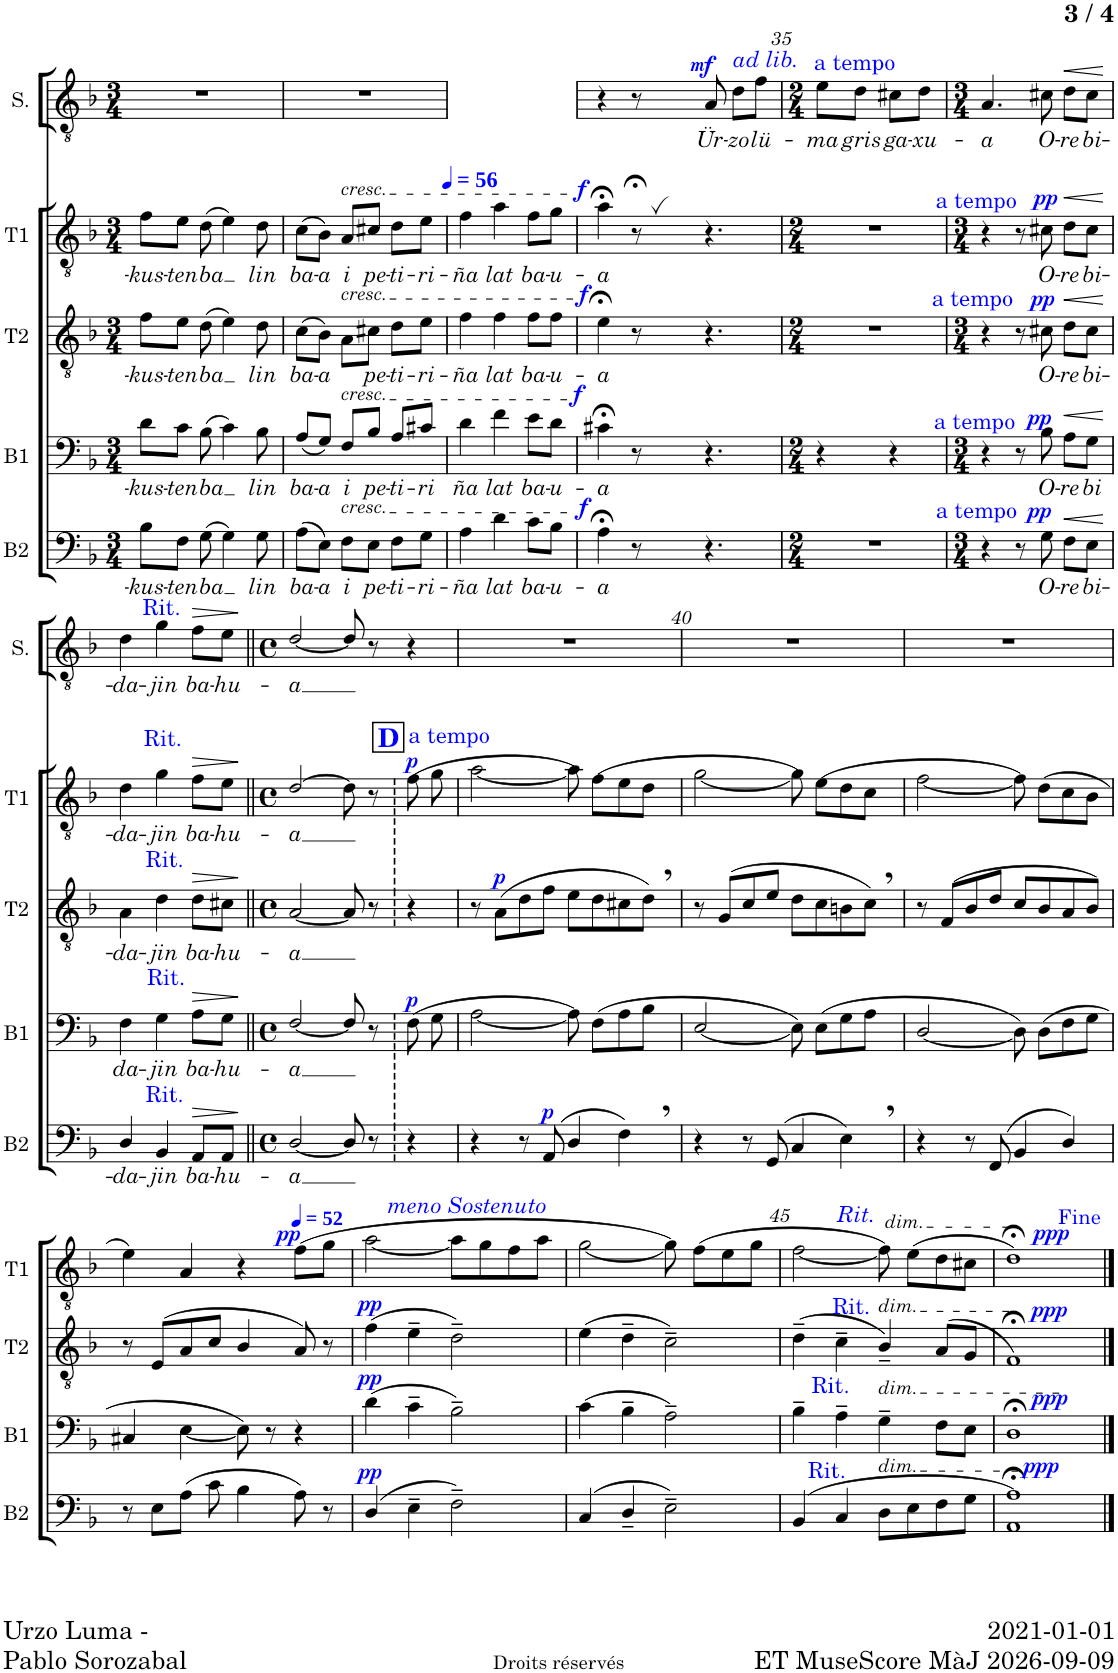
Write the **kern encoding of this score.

**kern	**text	**dynam	**kern	**text	**dynam	**kern	**text	**dynam	**kern	**text	**dynam	**kern	**text	**dynam
*part5	*part5	*part5	*part4	*part4	*part4	*part3	*part3	*part3	*part2	*part2	*part2	*part1	*part1	*part1
*staff5	*staff5	*staff5	*staff4	*staff4	*staff4	*staff3	*staff3	*staff3	*staff2	*staff2	*staff2	*staff1	*staff1	*staff1
*I"Basse	*	*	*I"Baryton	*	*	*I"Ténor 2	*	*	*I"Ténor 1	*	*	*I"Solo	*	*
*I'B2	*	*	*I'B1	*	*	*I'T2	*	*	*I'T1	*	*	*I'S.	*	*
!!LO:PB:g=z
*clefF4	*	*	*clefF4	*	*	*clefGv2	*	*	*clefGv2	*	*	*clefGv2	*	*
*k[b-]	*	*	*k[b-]	*	*	*k[b-]	*	*	*k[b-]	*	*	*k[b-]	*	*
*F:	*	*	*F:	*	*	*F:	*	*	*F:	*	*	*F:	*	*
*M3/4	*	*	*M3/4	*	*	*M3/4	*	*	*M3/4	*	*	*M3/4	*	*
=31	=31	=31	=31	=31	=31	=31	=31	=31	=31	=31	=31	=31	=31	=31
!	!LO:LY:b	!	!	!LO:LY:b	!	!	!LO:LY:b	!	!	!LO:LY:b	!	!	!	!
8B-\L	-kus-	.	8d\L	-kus-	.	8f\L	-kus-	.	8f\L	-kus-	.	2.r	.	.
!	!LO:LY:b	!	!	!LO:LY:b	!	!	!LO:LY:b	!	!	!LO:LY:b	!	!	!	!
8F\J	-ten	.	8c\J	-ten	.	8e\J	-ten	.	8e\J	-ten	.	.	.	.
!	!LO:LY:b	!	!	!LO:LY:b	!	!	!LO:LY:b	!	!	!LO:LY:b	!	!	!	!
(8G\	ba	.	(8B-\	ba	.	(8d\	ba	.	(8d\	ba	.	.	.	.
4G\)	.	.	4c\)	.	.	4e\)	.	.	4e\)	.	.	.	.	.
!	!LO:LY:b	!	!	!LO:LY:b	!	!	!LO:LY:b	!	!	!LO:LY:b	!	!	!	!
8G\	lin	.	8B-\	lin	.	8d\	lin	.	8d\	lin	.	.	.	.
=32	=32	=32	=32	=32	=32	=32	=32	=32	=32	=32	=32	=32	=32	=32
!	!LO:LY:b	!	!	!LO:LY:b	!	!	!LO:LY:b	!	!	!LO:LY:b	!	!	!	!
(8A\L	ba-	.	(8A/L	ba-	.	(8c\L	ba-	.	(8c\L	ba-	.	2.r	.	.
!	!LO:LY:b	!	!	!LO:LY:b	!	!	!LO:LY:b	!	!	!LO:LY:b	!	!	!	!
8E\J)	-a	.	8G/J)	-a	.	8B-\J)	-a	.	8B-\J)	-a	.	.	.	.
!	!	!	!	!	!	!	!	!	!LO:TX:a:i:t=cresc.	!	!	!	!	!
!	!	!	!	!	!	!LO:TX:a:i:t=cresc.	!	!	!	!	!	!	!	!
!	!	!	!LO:TX:a:i:t=cresc.	!	!	!	!	!	!	!	!	!	!	!
!LO:TX:a:i:t=cresc.	!	!	!	!	!	!	!	!	!	!	!	!	!	!
!	!LO:LY:b	!	!	!LO:LY:b	!	!	!	!	!	!LO:LY:b	!	!	!	!
8F\L	i	.	8F/L	i	.	8A\L	.	.	8A/L	i	.	.	.	.
!	!LO:LY:b	!	!	!LO:LY:b	!	!	!LO:LY:b	!	!	!LO:LY:b	!	!	!	!
8E\J	pe-	.	8B-/J	pe-	.	8c#X\J	pe-	.	8c#X/J	pe-	.	.	.	.
!	!LO:LY:b	!	!	!LO:LY:b	!	!	!LO:LY:b	!	!	!LO:LY:b	!	!	!	!
8F\L	-ti-	.	8A/L	-ti-	.	8d\L	-ti-	.	8d\L	-ti-	.	.	.	.
!	!LO:LY:b	!	!	!LO:LY:b	!	!	!LO:LY:b	!	!	!LO:LY:b	!	!	!	!
8G\J	-ri-	.	8c#X/J	-ri	.	8e\J	-ri-	.	8e\J	-ri-	.	.	.	.
=33	=33	=33	=33	=33	=33	=33	=33	=33	=33	=33	=33	=33	=33	=33
*	*	*	*	*	*	*	*	*	*	*	*	*MM56	*	*
!	!LO:LY:b	!	!	!LO:LY:b	!	!	!LO:LY:b	!	!	!LO:LY:b	!	!	!	!
4A\	-ña	.	4d\	-ña	.	4f\	-ña	.	4f\	-ña	.	2.r	.	.
!	!LO:LY:b	!	!	!LO:LY:b	!	!	!LO:LY:b	!	!	!LO:LY:b	!	!	!	!
4d\	lat	.	4f\	lat	.	4f\	lat	.	4a\	lat	.	.	.	.
!	!LO:LY:b	!	!	!LO:LY:b	!	!	!LO:LY:b	!	!	!LO:LY:b	!	!	!	!
8c\L	ba-	.	8e\L	ba-	.	8f\L	ba-	.	8f\L	ba-	.	.	.	.
!	!LO:LY:b	!	!	!LO:LY:b	!	!	!LO:LY:b	!	!	!LO:LY:b	!	!	!	!
8B-\J	-u-	.	8d\J	-u-	.	8f\J	-u-	.	8g\J	-u-	.	.	.	.
=34	=34	=34	=34	=34	=34	=34	=34	=34	=34	=34	=34	=34	=34	=34
!	!LO:LY:b	!LO:DY:a	!	!LO:LY:b	!LO:DY:a	!	!LO:LY:b	!LO:DY:a	!	!LO:LY:b	!LO:DY:a	!	!	!
4A;<\	-a	f	4c#X;<\	-a	f	4e;<\	-a	f	4a;<\	-a	f	4r	.	.
8r	.	.	8r	.	.	8r	.	.	8r;<	.	.	8r	.	.
!	!	!	!	!	!	!	!	!	!	!	!	!	!LO:LY:b	!LO:DY:a
4.r	.	.	4.r	.	.	4.r	.	.	4.r	.	.	8A/	Ür-	mf
!	!	!	!	!	!	!	!	!	!	!	!	!LO:TX:a:color=#0000FF:t=a tempo	!	!
!	!	!	!	!	!	!	!	!	!	!	!	!LO:TX:a:i:color=#0000FF:t=ad lib.	!	!
!	!	!	!	!	!	!	!	!	!	!	!	!	!LO:LY:b	!
.	.	.	.	.	.	.	.	.	.	.	.	8d\L	-zo	.
!	!	!	!	!	!	!	!	!	!	!	!	!	!LO:LY:b	!
.	.	.	.	.	.	.	.	.	.	.	.	8f\J	lü-	.
=35	=35	=35	=35	=35	=35	=35	=35	=35	=35	=35	=35	=35	=35	=35
*M2/4	*	*	*M2/4	*	*	*M2/4	*	*	*M2/4	*	*	*M2/4	*	*
!	!	!	!	!	!	!	!	!	!	!	!	!	!LO:LY:b	!
*	*	*	*^	*	*	*	*	*	*	*	*	*	*	*
2r	.	.	4r	4.ryy	.	.	2r	.	.	2r	.	.	8e\L	-ma	.
!	!	!	!	!	!	!	!	!	!	!	!	!	!	!LO:LY:b	!
.	.	.	.	.	.	.	.	.	.	.	.	.	8d\J	gris	.
!	!	!	!	!	!	!	!	!	!	!	!	!	!	!LO:LY:b	!
.	.	.	4r	.	.	.	.	.	.	.	.	.	8c#X\L	ga-	.
!	!	!	!	!LO:TX:a:color=#0000FF:t=a tempo	!	!	!	!	!	!	!	!	!	!	!
!	!	!	!	!	!	!	!	!	!	!	!	!	!	!LO:LY:b	!
.	.	.	.	8ryy	.	.	.	.	.	.	.	.	8d\J	-xu-	.
!	!	!	!	!	!	!	!	!	!	!LO:TX:a:color=#0000FF:t=a tempo	!	!	!	!	!
!	!	!	!	!	!	!	!LO:TX:a:color=#0000FF:t=a tempo	!	!	!	!	!	!	!	!
!LO:TX:a:color=#0000FF:t=a tempo	!	!	!	!	!	!	!	!	!	!	!	!	!	!	!
*	*	*	*v	*v	*	*	*	*	*	*	*	*	*	*	*
=36	=36	=36	=36	=36	=36	=36	=36	=36	=36	=36	=36	=36	=36	=36
*M3/4	*	*	*M3/4	*	*	*M3/4	*	*	*M3/4	*	*	*M3/4	*	*
*	*	*	*^	*	*	*	*	*	*	*	*	*	*	*
!	!	!	!	!	!	!	!	!	!	!	!	!	!	!LO:LY:b	!
*	*	*	*v	*v	*	*	*	*	*	*	*	*	*	*	*
4r	.	.	4r	.	.	4r	.	.	4r	.	.	4.A/	-a	.
8r	.	.	8r	.	.	8r	.	.	8r	.	.	.	.	.
!	!LO:LY:b	!LO:DY:a	!	!LO:LY:b	!LO:DY:a	!	!LO:LY:b	!LO:DY:a	!	!LO:LY:b	!LO:DY:a	!	!LO:LY:b	!
8G\	O-	pp	8B-\	O-	pp	8c#X\	O-	pp	8c#X\	O-	pp	8c#X\	O-	.
!	!LO:LY:b	!LO:HP:b	!	!LO:LY:b	!LO:HP:b	!	!LO:LY:b	!LO:HP:b	!	!LO:LY:b	!LO:HP:b	!	!LO:LY:b	!LO:HP:b
8F\L	-re	<	8A\L	-re	<	8d\L	-re	<	8d\L	-re	<	8d\L	-re	<
!	!LO:LY:b	!	!	!LO:LY:b	!	!	!LO:LY:b	!	!	!LO:LY:b	!	!	!LO:LY:b	!
8E\J	bi-	.	8G\J	bi	.	8c#\J	bi-	.	8c#\J	bi-	.	8c#\J	bi-	.
.	.	[	.	.	[	.	.	[	.	.	[	.	.	[
!!LO:LB:g=z
=37	=37	=37	=37	=37	=37	=37	=37	=37	=37	=37	=37	=37	=37	=37
!	!LO:LY:b	!	!	!LO:LY:b	!	!	!LO:LY:b	!	!	!LO:LY:b	!	!	!LO:LY:b	!
*	*	*	*	*	*	*	*	*	*^	*	*	*	*	*
4D/	-da-	.	4F\	-da-	.	4A\	-da-	.	4d\	8ryy	-da-	.	4d\	-da-	.
!	!	!	!	!	!	!	!	!	!	!LO:TX:a:color=#0000FF:t=Rit.	!	!	!	!	!
.	.	.	.	.	.	.	.	.	.	2ryy	.	.	.	.	.
!	!	!	!	!	!	!	!	!	!	!	!	!	!LO:TX:a:color=#0000FF:t=Rit.	!	!
!	!	!	!	!	!	!LO:TX:a:color=#0000FF:t=Rit.	!	!	!	!	!	!	!	!	!
!	!	!	!LO:TX:a:color=#0000FF:t=Rit.	!	!	!	!	!	!	!	!	!	!	!	!
!LO:TX:a:color=#0000FF:t=Rit.	!	!	!	!	!	!	!	!	!	!	!	!	!	!	!
!	!LO:LY:b	!	!	!LO:LY:b	!	!	!LO:LY:b	!	!	!	!LO:LY:b	!	!	!LO:LY:b	!
4BB-/	-jin	.	4G\	-jin	.	4d\	-jin	.	4g\	.	-jin	.	4g\	-jin	.
!	!LO:LY:b	!LO:HP:b	!	!LO:LY:b	!LO:HP:b	!	!LO:LY:b	!LO:HP:b	!	!	!LO:LY:b	!LO:HP:b	!	!LO:LY:b	!LO:HP:b
8AA/L	ba-	>	8A\L	ba-	>	8d\L	ba-	>	8f\L	.	ba-	>	8f\L	ba-	>
!	!LO:LY:b	!	!	!LO:LY:b	!	!	!LO:LY:b	!	!	!	!LO:LY:b	!	!	!LO:LY:b	!
8AA/J	-hu-	.	8G\J	-hu-	.	8c#X\J	-hu-	.	8e\J	8ryy	-hu-	.	8e\J	-hu-	.
.	.	]	.	.	]	.	.	]	.	.	.	]	.	.	]
*	*	*	*	*	*	*	*	*	*v	*v	*	*	*	*	*
!!LO:REH:place=s1:b:B:cj:color=#0000FF:fs=14:t=D:qo=3
=38||	=38||	=38||	=38||	=38||	=38||	=38||	=38||	=38||	=38||	=38||	=38||	=38||	=38||	=38||
*M4/4	*	*	*M4/4	*	*	*M4/4	*	*	*M4/4	*	*	*M4/4	*	*
*met(c)	*	*	*met(c)	*	*	*met(c)	*	*	*met(c)	*	*	*met(c)	*	*
*	*	*	*	*	*	*	*	*	*^	*	*	*	*	*
!	!LO:LY:b	!	!	!LO:LY:b	!	!	!LO:LY:b	!	!	!	!LO:LY:b	!	!	!LO:LY:b	!
*	*	*	*	*	*	*	*	*	*v	*v	*	*	*	*	*
[2D/	-a	.	[2F/	-a	.	[2A/	-a	.	[2d/	-a	.	[2d/	-a	.
8D/]	.	.	8F/]	.	.	8A/]	.	.	8d\]	.	.	8d/]	.	.
8r	.	.	8r	.	.	8r	.	.	8r	.	.	8r	.	.
!	!	!	!	!	!	!	!	!	!LO:TX:a:color=#0000FF:t=a tempo	!	!	!	!	!
!	!	!	!	!	!LO:DY:a	!	!	!	!	!	!LO:DY:a	!	!	!
4r	.	.	(8F\	.	p	4r	.	.	(8f\	.	p	4r	.	.
.	.	.	8G\	.	.	.	.	.	8g\	.	.	.	.	.
=39	=39	=39	=39	=39	=39	=39	=39	=39	=39	=39	=39	=39	=39	=39
4r	.	.	[<2A\	.	.	8r	.	.	[<2a\	.	.	1r	.	.
!	!	!	!	!	!	!	!	!LO:DY:a	!	!	!	!	!	!
.	.	.	.	.	.	(8A\L	.	p	.	.	.	.	.	.
8r	.	.	.	.	.	8d\	.	.	.	.	.	.	.	.
!	!	!LO:DY:a	!	!	!	!	!	!	!	!	!	!	!	!
(8AA/	.	p	.	.	.	8f\J	.	.	.	.	.	.	.	.
4D/	.	.	8A\])	.	.	8e\L	.	.	8a\])	.	.	.	.	.
.	.	.	(8F\L	.	.	8d\	.	.	(8f\L	.	.	.	.	.
4F,\)	.	.	8A\	.	.	8c#X\	.	.	8e\	.	.	.	.	.
.	.	.	8B-\J	.	.	8d,\J)	.	.	8d\J	.	.	.	.	.
=40	=40	=40	=40	=40	=40	=40	=40	=40	=40	=40	=40	=40	=40	=40
4r	.	.	[<2E/	.	.	8r	.	.	[<2g\	.	.	1r	.	.
.	.	.	.	.	.	(8G/L	.	.	.	.	.	.	.	.
8r	.	.	.	.	.	8c/	.	.	.	.	.	.	.	.
(8GG/	.	.	.	.	.	8e/J	.	.	.	.	.	.	.	.
4C/	.	.	8E\])	.	.	8d\L	.	.	8g\])	.	.	.	.	.
.	.	.	(8E\L	.	.	8c\	.	.	(8e\L	.	.	.	.	.
4E,\)	.	.	8G\	.	.	8Bn\	.	.	8d\	.	.	.	.	.
.	.	.	8A\J	.	.	8c,\J)	.	.	8c\J	.	.	.	.	.
=41	=41	=41	=41	=41	=41	=41	=41	=41	=41	=41	=41	=41	=41	=41
4r	.	.	[<2D/	.	.	8r	.	.	[<2f\	.	.	1r	.	.
.	.	.	.	.	.	(>8F/L	.	.	.	.	.	.	.	.
8r	.	.	.	.	.	8B-/	.	.	.	.	.	.	.	.
(>8FF/	.	.	.	.	.	8d/J	.	.	.	.	.	.	.	.
4BB-/	.	.	8D\])	.	.	8c/L	.	.	8f\])	.	.	.	.	.
.	.	.	(>8D\L	.	.	8B-/	.	.	(8d\L	.	.	.	.	.
4D/)	.	.	8F\	.	.	8A/	.	.	8c\	.	.	.	.	.
.	.	.	8G\J	.	.	8B-/J)	.	.	8B-\J	.	.	.	.	.
!!LO:LB:g=z
=42	=42	=42	=42	=42	=42	=42	=42	=42	=42	=42	=42	=42	=42	=42
*	*	*	*	*	*	*	*	*	*	*	*	*^	*	*
8r	.	.	4C#X/	.	.	8r	.	.	4e\)	.	.	1r	2.ryy	.	.
8E\L	.	.	.	.	.	(>8E/L	.	.	.	.	.	.	.	.	.
(8A\J	.	.	[<4E\	.	.	8A/	.	.	4A/	.	.	.	.	.	.
8c\	.	.	.	.	.	8c/J	.	.	.	.	.	.	.	.	.
4B-\	.	.	8E\])	.	.	4B-/	.	.	4r	.	.	.	.	.	.
.	.	.	8r	.	.	.	.	.	.	.	.	.	.	.	.
*	*	*	*	*	*	*	*	*	*	*	*	*MM52	*	*	*
!	!	!	!	!	!	!	!	!	!	!	!LO:DY:a	!	!	!	!
8A\)	.	.	4r	.	.	8A/)	.	.	(8f\L	.	pp	.	4ryy	.	.
8r	.	.	.	.	.	8r	.	.	8g\J	.	.	.	.	.	.
=43	=43	=43	=43	=43	=43	=43	=43	=43	=43	=43	=43	=43	=43	=43	=43
!	!	!LO:DY:a	!	!	!LO:DY:a	!	!	!LO:DY:a	!	!	!	!	!	!	!
*	*	*	*	*	*	*	*	*	*^	*	*	*v	*v	*	*
(4D/	.	pp	(4d\	.	pp	(4f\	.	pp	[<2a\	4ryy	.	.	1r	.	.
!	!	!	!	!	!	!	!	!	!	!LO:TX:a:i:color=#0000FF:t=meno Sostenuto	!	!	!	!	!
4E~\	.	.	4c~\	.	.	4e~\	.	.	.	2.ryy	.	.	.	.	.
2F~\)	.	.	2B-~\)	.	.	2d~\)	.	.	8a\L]	.	.	.	.	.	.
.	.	.	.	.	.	.	.	.	8g\	.	.	.	.	.	.
.	.	.	.	.	.	.	.	.	8f\	.	.	.	.	.	.
.	.	.	.	.	.	.	.	.	8a\J	.	.	.	.	.	.
*	*	*	*	*	*	*	*	*	*v	*v	*	*	*	*	*
=44	=44	=44	=44	=44	=44	=44	=44	=44	=44	=44	=44	=44	=44	=44
(4C/	.	.	(4c\	.	.	(4e\	.	.	[<2g\	.	.	1r	.	.
4D~/	.	.	4B-~\	.	.	4d~\	.	.	.	.	.	.	.	.
2E~\)	.	.	2A~\)	.	.	2c~\)	.	.	8g\])	.	.	.	.	.
.	.	.	.	.	.	.	.	.	(8f\L	.	.	.	.	.
.	.	.	.	.	.	.	.	.	8e\	.	.	.	.	.
.	.	.	.	.	.	.	.	.	8g\J	.	.	.	.	.
=45	=45	=45	=45	=45	=45	=45	=45	=45	=45	=45	=45	=45	=45	=45
*^	*	*	*^	*	*	*^	*	*	*	*	*	*^	*	*
(4BB-/	8ryy	.	.	4B-~\	8ryy	.	.	(4d~\	4.ryy	.	.	[<2f\	.	.	1r	4.ryy	.	.
!	!	!	!	!	!LO:TX:a:color=#0000FF:t=Rit.	!	!	!	!	!	!	!	!	!	!	!	!	!
!	!LO:TX:a:color=#0000FF:t=Rit.	!	!	!	!	!	!	!	!	!	!	!	!	!	!	!	!	!
.	2..ryy	.	.	.	2..ryy	.	.	.	.	.	.	.	.	.	.	.	.	.
4C/	.	.	.	4A~\	.	.	.	4c~\	.	.	.	.	.	.	.	.	.	.
!	!	!	!	!	!	!	!	!	!	!	!	!	!	!	!	!LO:TX:a:i:color=#0000FF:t=Rit.	!	!
!	!	!	!	!	!	!	!	!	!LO:TX:a:color=#0000FF:t=Rit.	!	!	!	!	!	!	!	!	!
.	.	.	.	.	.	.	.	.	2ryy	.	.	.	.	.	.	2ryy	.	.
!	!	!	!	!	!	!	!	!	!	!	!	!LO:TX:a:i:t=dim.	!	!	!	!	!	!
!	!	!	!	!	!	!	!	!LO:TX:a:i:t=dim.	!	!	!	!	!	!	!	!	!	!
!	!	!	!	!LO:TX:a:i:t=dim.	!	!	!	!	!	!	!	!	!	!	!	!	!	!
!LO:TX:a:i:t=dim.	!	!	!	!	!	!	!	!	!	!	!	!	!	!	!	!	!	!
8D\L	.	.	.	4G~\	.	.	.	4B-~/)	.	.	.	8f\])	.	.	.	.	.	.
8E\	.	.	.	.	.	.	.	.	.	.	.	(8e\L	.	.	.	.	.	.
8F\	.	.	.	8F\L	.	.	.	(>8A/L	.	.	.	8d\	.	.	.	.	.	.
8G\J	.	.	.	8E\J	.	.	.	8G/J	8ryy	.	.	8c#X\J	.	.	.	8ryy	.	.
=46	=46	=46	=46	=46	=46	=46	=46	=46	=46	=46	=46	=46	=46	=46	=46	=46	=46	=46
!	!	!	!LO:DY:a	!	!	!	!LO:DY:a	!	!	!	!LO:DY:a	!	!	!LO:DY:a	!	!	!	!
*v	*v	*	*	*	*	*	*	*v	*v	*	*	*	*	*	*v	*v	*	*
*	*	*	*v	*v	*	*	*	*	*	*	*	*	*	*	*
1AA;< 1A;<)	.	ppp	1D;<	.	ppp	1F;<)	.	ppp	1d;<)	.	ppp	1r	.	.
==	==	==	==	==	==	==	==	==	==	==	==	==	==	==
*-	*-	*-	*-	*-	*-	*-	*-	*-	*-	*-	*-	*-	*-	*-
